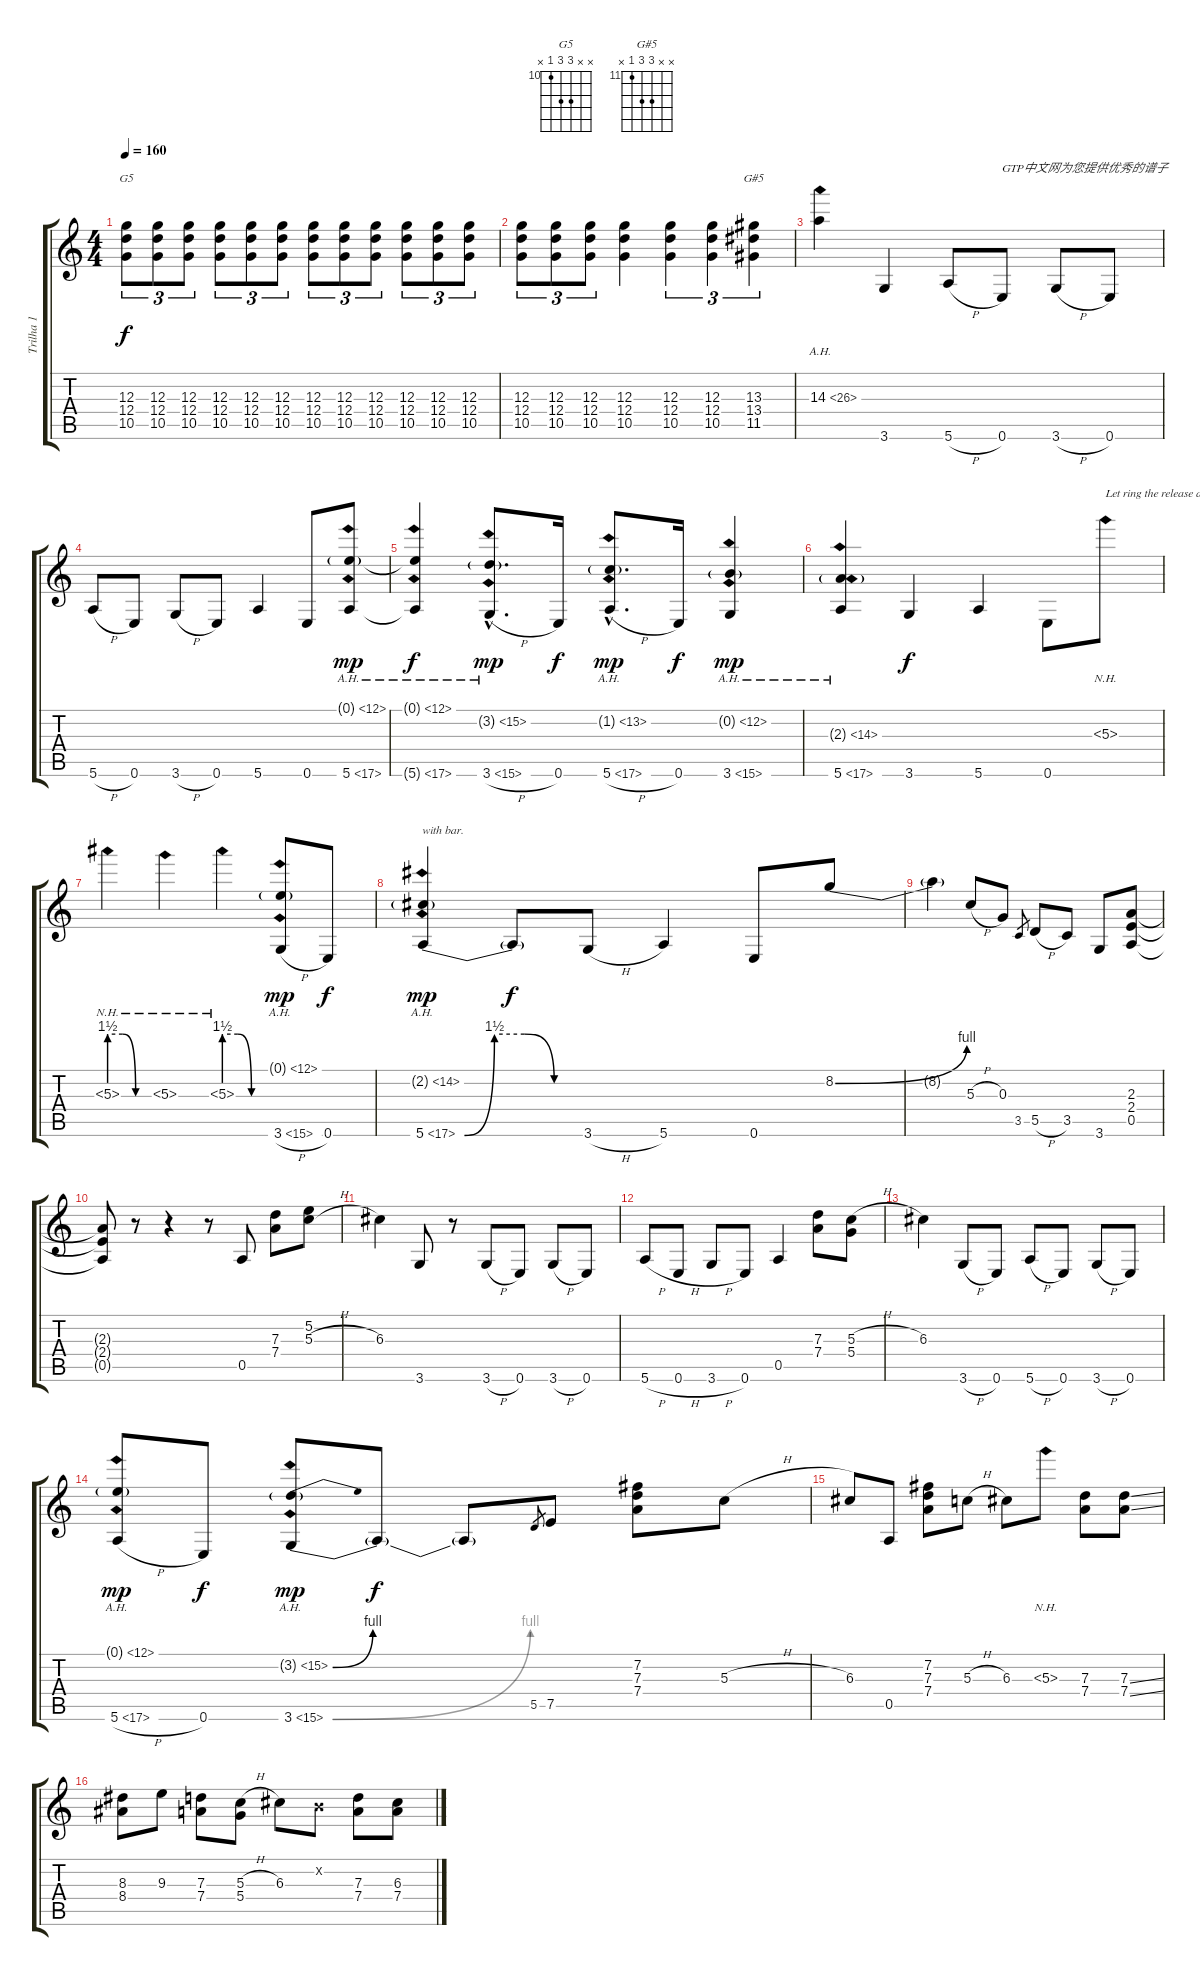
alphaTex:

\track ("Trilha 1" "Trilha 1") {instrument overdrivenguitar}
\staff {score tabs}
\tuning (E4 B3 G3 D3 A2 E2) {hide}
\chord ("G5" x x 12 12 10 x) {firstfret 10}
\chord ("G#5" x x 13 13 11 x) {firstfret 11}
\ts (4 4)
\tempo 160
\clef g2
\ks c
(12.3 12.4 10.5).8{tu (3 2) ch "G5" dy f instrument overdrivenguitar} (12.3 12.4 10.5).8{tu (3 2)} (12.3 12.4 10.5).8{tu (3 2)} (12.3 12.4 10.5).8{tu (3 2)} (12.3 12.4 10.5).8{tu (3 2)} (12.3 12.4 10.5).8{tu (3 2)} (12.3 12.4 10.5).8{tu (3 2)} (12.3 12.4 10.5).8{tu (3 2)} (12.3 12.4 10.5).8{tu (3 2)} (12.3 12.4 10.5).8{tu (3 2)} (12.3 12.4 10.5).8{tu (3 2)} (12.3 12.4 10.5).8{tu (3 2)} |
(12.3 12.4 10.5).8{tu (3 2)} (12.3 12.4 10.5).8{tu (3 2)} (12.3 12.4 10.5).8{tu (3 2)} (12.3 12.4 10.5).4 (12.3 12.4 10.5).4{tu (3 2)} (12.3 12.4 10.5).4{tu (3 2)} (13.3 13.4 11.5).4{tu (3 2) ch "G#5"} |
14.3{ah 12}.4 3.6.4 5.6{h}.8 0.6.8{txt "GTP中文网为您提供优秀的谱子"} 3.6{h}.8 0.6.8 |
5.6{h}.8 0.6.8 3.6{h}.8 0.6.8 5.6.4 0.6.8 (0.1{ah 12 g} 5.6{ah 12}).8{dy mp} |
(0.1{ah 12 t} 5.6{ah 12 t}).4{dy f} (3.2{ah 12 g hac} 3.6{ah 12 h hac}).8{d dy mp} 0.6.16{dy f} (1.2{ah 12 g hac} 5.6{ah 12 h hac}).8{d dy mp} 0.6.16{dy f} (0.2{ah 12 g} 3.6{ah 12}).4{dy mp} |
(2.3{ah 12 g} 5.6{ah 12}).4 3.6.4{dy f} 5.6.4 0.6.8 5.3{nh}.8{txt "Let ring the release and bend with bar."} |
5.3{be (custom 0 6 20 6 40 0 60 0) nh}.4 5.3{nh}.4 5.3{be (custom 0 6 20 6 40 0 60 0) nh}.4 (0.1{ah 12 g} 3.6{ah 12 h}).8{dy mp} 0.6.8{dy f} |
(2.2{ah 12 g} 5.6{be (custom 0 0 15 6 30 6 45 0 60 0) ah 12}).4{txt "with bar." dy mp} 5.6{t}.8{dy f} 3.6{h}.8 5.6.4 0.6.8 8.2{be (bend 0 0 60 4)}.8 |
8.2{t}.4 5.3{h}.8 0.3.8 3.5.8{gr} 5.5{h}.8 3.5.8 3.6.8 (2.3 2.4 0.5).8 |
(2.3{t} 2.4{t} 0.5{t}).8 r.8 r.4 r.8 0.5.8 (7.3 7.4).8 (5.2 5.3{h}).8 |
6.3.4 3.6.8 r.8 3.6{h}.8 0.6.8 3.6{h}.8 0.6.8 |
5.6{h}.8 0.6{h}.8 3.6{h}.8 0.6.8 0.5.4 (7.3 7.4).8 (5.3{h} 5.4).8 |
6.3.4 3.6{h}.8 0.6.8 5.6{h}.8 0.6.8 3.6{h}.8 0.6.8 |
(0.1{ah 12 g} 5.6{ah 12 h}).8{dy mp} 0.6.8{dy f} (3.2{be (bend 0 0 60 4) ah 12 g} 3.6{be (bend 0 0 60 4) ah 12}).8{dy mp} 3.6{t}.8{dy f} 3.6{t}.8 5.5.8{gr} 7.5.8 (7.2 7.3 7.4).8 5.3{h}.8 |
6.3.8 0.5.8 (7.2 7.3 7.4).8 5.3{h}.8 6.3.8 5.3{nh}.8 (7.3 7.4).8 (7.3{ss} 7.4{ss}).8 |
(8.3 8.4).8 9.3.8 (7.3 7.4).8 (5.3{h} 5.4).8 6.3.8 0.2{x}.8 (7.3 7.4).8 (6.3{ss} 7.4).8
